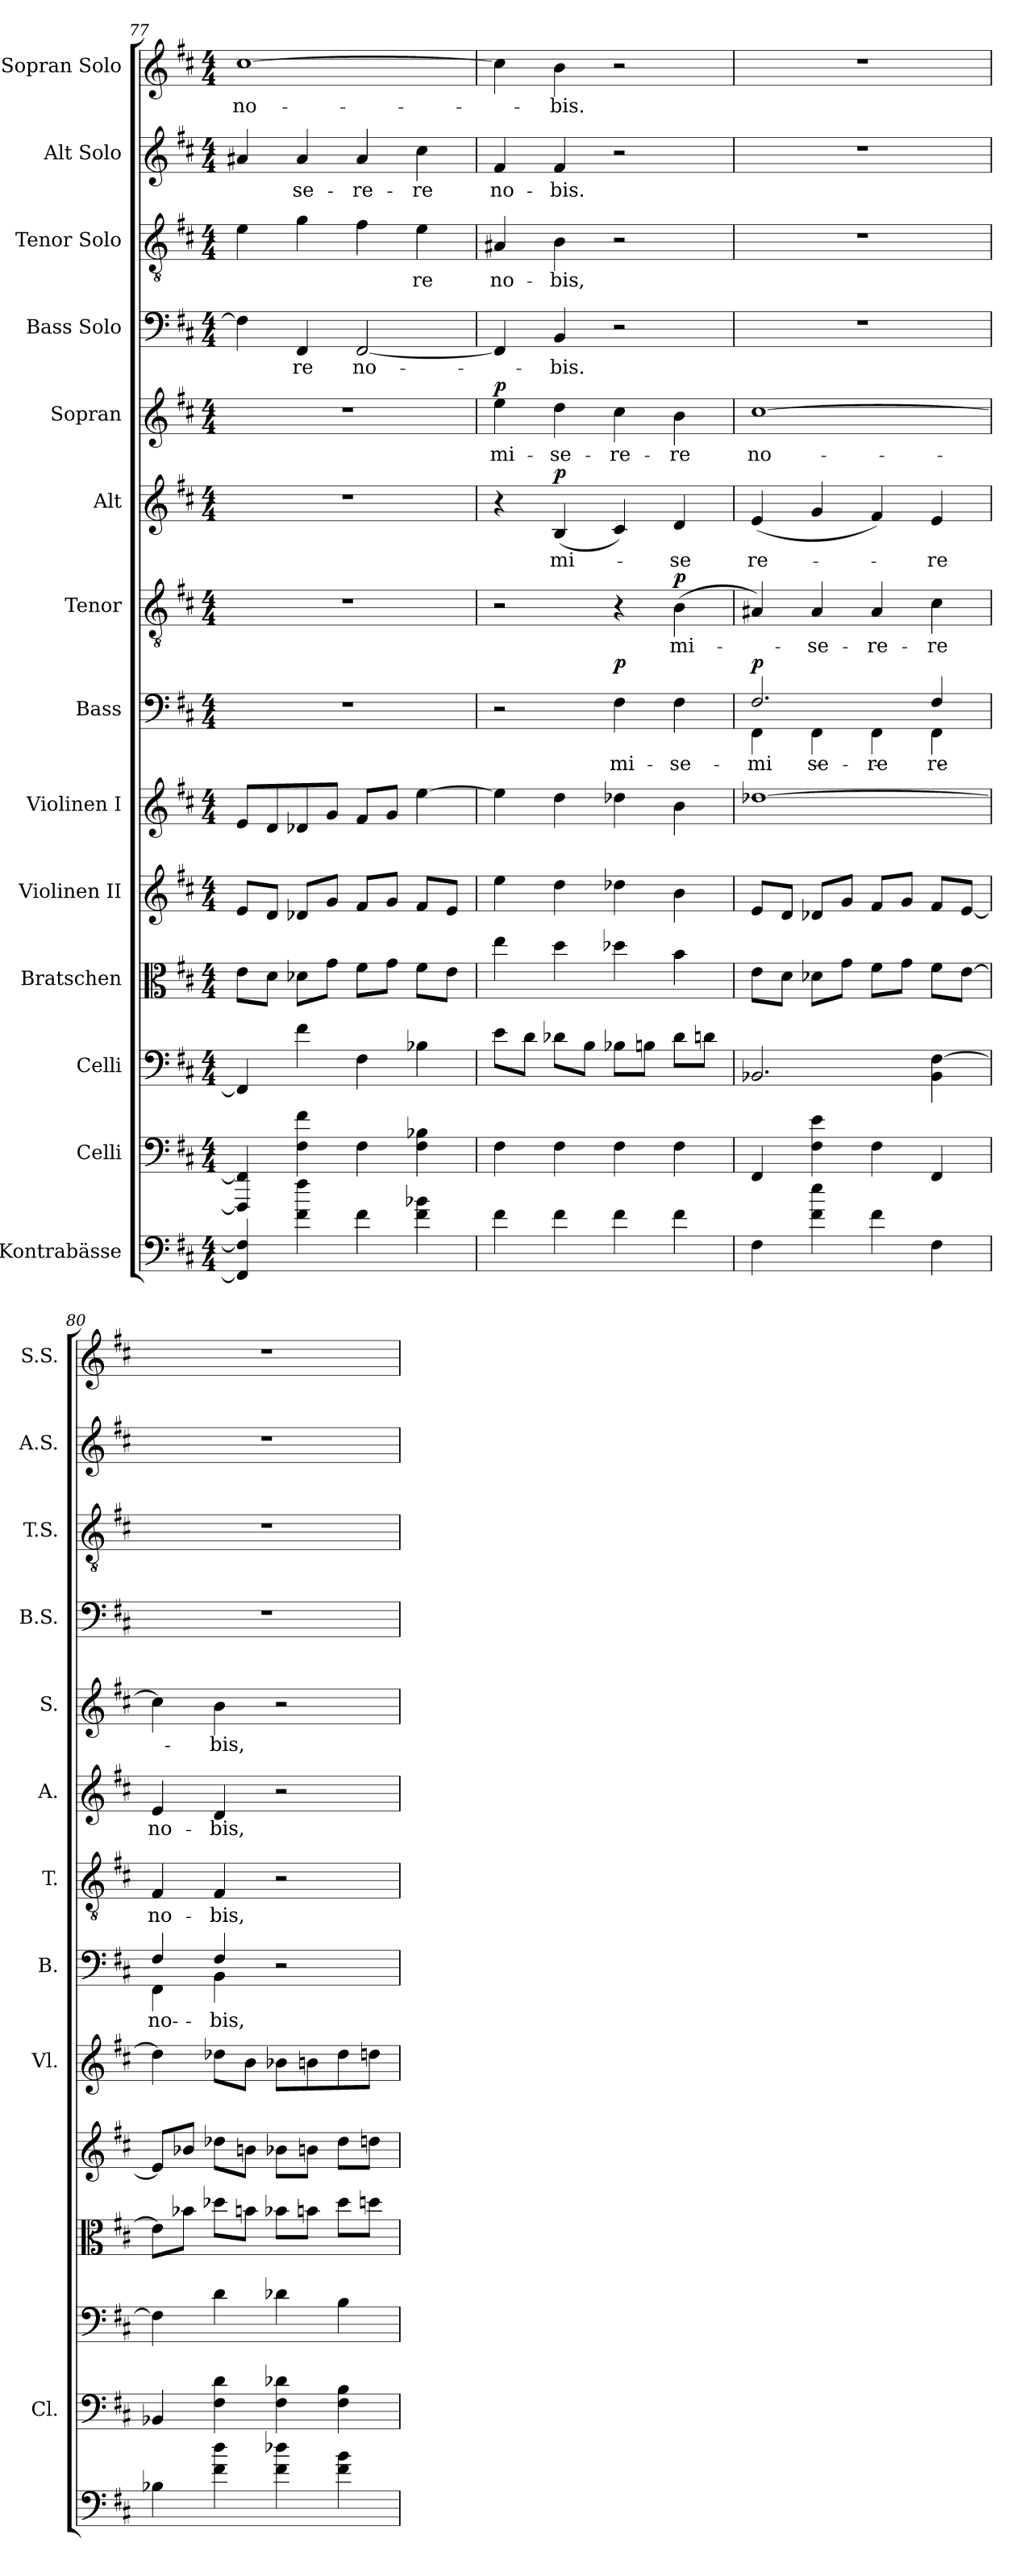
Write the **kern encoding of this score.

**kern	**kern	**kern	**kern	**kern	**kern	**kern	**text	**dynam	**kern	**text	**dynam	**kern	**text	**dynam	**kern	**text	**dynam	**kern	**text	**kern	**text	**kern	**text	**kern	**text
*part14	*part13	*part12	*part11	*part10	*part9	*part8	*part8	*part8	*part7	*part7	*part7	*part6	*part6	*part6	*part5	*part5	*part5	*part4	*part4	*part3	*part3	*part2	*part2	*part1	*part1
*staff14	*staff13	*staff12	*staff11	*staff10	*staff9	*staff8	*staff8	*staff8	*staff7	*staff7	*staff7	*staff6	*staff6	*staff6	*staff5	*staff5	*staff5	*staff4	*staff4	*staff3	*staff3	*staff2	*staff2	*staff1	*staff1
*I"Kontrabässe	*I"Celli	*I"Celli	*I"Bratschen	*I"Violinen II	*I"Violinen I	*I"Bass	*	*	*I"Tenor	*	*	*I"Alt	*	*	*I"Sopran	*	*	*I"Bass Solo	*	*I"Tenor Solo	*	*I"Alt Solo	*	*I"Sopran Solo	*
*	*I'Cl.	*	*	*	*I'Vl.	*I'B.	*	*	*I'T.	*	*	*I'A.	*	*	*I'S.	*	*	*I'B.S.	*	*I'T.S.	*	*I'A.S.	*	*I'S.S.	*
*clefF4	*clefF4	*clefF4	*clefC3	*clefG2	*clefG2	*clefF4	*	*	*clefGv2	*	*	*clefG2	*	*	*clefG2	*	*	*clefF4	*	*clefGv2	*	*clefG2	*	*clefG2	*
*ITrd7c12	*	*	*	*	*	*	*	*	*	*	*	*	*	*	*	*	*	*	*	*	*	*	*	*	*
*k[f#c#]	*k[f#c#]	*k[f#c#]	*k[f#c#]	*k[f#c#]	*k[f#c#]	*k[f#c#]	*	*	*k[f#c#]	*	*	*k[f#c#]	*	*	*k[f#c#]	*	*	*k[f#c#]	*	*k[f#c#]	*	*k[f#c#]	*	*k[f#c#]	*
*M4/4	*M4/4	*M4/4	*M4/4	*M4/4	*M4/4	*M4/4	*	*	*M4/4	*	*	*M4/4	*	*	*M4/4	*	*	*M4/4	*	*M4/4	*	*M4/4	*	*M4/4	*
=77	=77	=77	=77	=77	=77	=77	=77	=77	=77	=77	=77	=77	=77	=77	=77	=77	=77	=77	=77	=77	=77	=77	=77	=77	=77
!	!	!	!	!	!	!	!	!	!	!	!	!	!	!	!	!	!	!	!	!	!	!	!	!	!LO:LY:b
4FFF#/] 4FF#/]	4FFF#/] 4FF#/]	4FF#/]	8e\L	8e/L	8e/L	1r	.	.	1r	.	.	1r	.	.	1r	.	.	4F#\]	.	4e\	.	4a#X/	.	[1cc#	-no-
.	.	.	8d\J	8d/J	8d/	.	.	.	.	.	.	.	.	.	.	.	.	.	.	.	.	.	.	.	.
!	!	!	!	!	!	!	!	!	!	!	!	!	!	!	!	!	!	!	!LO:LY:b	!	!	!	!LO:LY:b	!	!
4F#\ 4f#\	4F#\ 4f#\	4f#\	8d-X\L	8d-X/L	8d-X/	.	.	.	.	.	.	.	.	.	.	.	.	4FF#/	re	4g\	.	4a#/	-se-	.	.
.	.	.	8g\J	8g/J	8g/J	.	.	.	.	.	.	.	.	.	.	.	.	.	.	.	.	.	.	.	.
!	!	!	!	!	!	!	!	!	!	!	!	!	!	!	!	!	!	!	!LO:LY:b	!	!	!	!LO:LY:b	!	!
4F#\	4F#\	4F#\	8f#\L	8f#/L	8f#/L	.	.	.	.	.	.	.	.	.	.	.	.	[2FF#/	-no-	4f#\	.	4a#/	-re-	.	.
.	.	.	8g\J	8g/J	8g/J	.	.	.	.	.	.	.	.	.	.	.	.	.	.	.	.	.	.	.	.
!	!	!	!	!	!	!	!	!	!	!	!	!	!	!	!	!	!	!	!	!	!LO:LY:b	!	!LO:LY:b	!	!
4F#\ 4B-X\	4F#\ 4B-X\	4B-X\	8f#\L	8f#/L	[4ee\	.	.	.	.	.	.	.	.	.	.	.	.	.	.	4e\	re	4cc#\	re	.	.
.	.	.	8e\J	8e/J	.	.	.	.	.	.	.	.	.	.	.	.	.	.	.	.	.	.	.	.	.
=78	=78	=78	=78	=78	=78	=78	=78	=78	=78	=78	=78	=78	=78	=78	=78	=78	=78	=78	=78	=78	=78	=78	=78	=78	=78
*	*	*	*	*	*	*	*	*	*	*	*	*	*	*	*	*	*	*	*	*	*	*	*	*MM64	*
!	!	!	!	!	!	!	!	!	!	!	!	!	!	!	!	!LO:LY:b	!LO:DY:a	!	!	!	!LO:LY:b	!	!LO:LY:b	!	!
4F#\	4F#\	8e\L	4ee\	4ee\	4ee\]	2r	.	.	2r	.	.	4r	.	.	4ee\	-mi-	p	4FF#/]	.	4A#X/	-no-	4f#/	-no-	4cc#\]	.
.	.	8d\J	.	.	.	.	.	.	.	.	.	.	.	.	.	.	.	.	.	.	.	.	.	.	.
!	!	!	!	!	!	!	!	!	!	!	!	!	!LO:LY:b	!LO:DY:a	!	!LO:LY:b	!	!	!LO:LY:b	!	!LO:LY:b	!	!LO:LY:b	!	!LO:LY:b
4F#\	4F#\	8d-X\L	4dd\	4dd\	4dd\	.	.	.	.	.	.	(<4B/	mi-	p	4dd\	-se-	.	4BB/	bis.	4B\	bis,	4f#/	bis.	4b\	-bis.
.	.	8B\J	.	.	.	.	.	.	.	.	.	.	.	.	.	.	.	.	.	.	.	.	.	.	.
!	!	!	!	!	!	!	!	!LO:DY:a	!	!	!	!	!	!	!	!LO:LY:b	!	!	!	!	!	!	!	!	!
4F#\	4F#\	8B-X\L	4dd-X\	4dd-X\	4dd-X\	4F#\	mi-	p	4r	.	.	4c#/)	.	.	4cc#\	-re-	.	2r	.	2r	.	2r	.	2r	.
.	.	8Bn\J	.	.	.	.	.	.	.	.	.	.	.	.	.	.	.	.	.	.	.	.	.	.	.
!	!	!	!	!	!	!	!	!	!	!LO:LY:b	!LO:DY:a	!	!LO:LY:b	!	!	!LO:LY:b	!	!	!	!	!	!	!	!	!
4F#\	4F#\	8d-\L	4b\	4b\	4b\	4F#\	-se-	.	(>4B\	mi-	p	4d/	-se	.	4b\	re	.	.	.	.	.	.	.	.	.
.	.	8dn\J	.	.	.	.	.	.	.	.	.	.	.	.	.	.	.	.	.	.	.	.	.	.	.
!!LO:PB:g=z
=79	=79	=79	=79	=79	=79	=79	=79	=79	=79	=79	=79	=79	=79	=79	=79	=79	=79	=79	=79	=79	=79	=79	=79	=79	=79
!	!	!	!	!	!	!	!LO:LY:a	!	!	!	!	!	!	!	!	!	!	!	!	!	!	!	!	!	!
*	*	*	*	*	*	*^	*	*	*	*	*	*	*	*	*	*	*	*	*	*	*	*	*	*	*
!	!	!	!	!	!	!	!	!LO:LY:b	!LO:DY:a	!	!	!	!	!LO:LY:b	!	!	!LO:LY:b	!	!	!	!	!	!	!	!	!
4FF#\	4FF#/	2.BB-X/	8e\L	8e/L	[1dd-X	2.F#/	4FF#\	mi-	p	4A#X/)	.	.	(<4e/	re-	.	[1cc#	-no-	.	1r	.	1r	.	1r	.	1r	.
.	.	.	8d\J	8d/J	.	.	.	.	.	.	.	.	.	.	.	.	.	.	.	.	.	.	.	.	.	.
!	!	!	!	!	!	!	!	!LO:LY:b	!	!	!LO:LY:b	!	!	!	!	!	!	!	!	!	!	!	!	!	!	!
4F#\ 4e\	4F#\ 4e\	.	8d-X\L	8d-X/L	.	.	4FF#\	-se-	.	4A#/	-se-	.	4g/	.	.	.	.	.	.	.	.	.	.	.	.	.
.	.	.	8g\J	8g/J	.	.	.	.	.	.	.	.	.	.	.	.	.	.	.	.	.	.	.	.	.	.
!	!	!	!	!	!	!	!	!LO:LY:b	!	!	!LO:LY:b	!	!	!	!	!	!	!	!	!	!	!	!	!	!	!
4F#\	4F#\	.	8f#\L	8f#/L	.	.	4FF#\	-re-	.	4A#/	-re-	.	4f#/)	.	.	.	.	.	.	.	.	.	.	.	.	.
.	.	.	8g\J	8g/J	.	.	.	.	.	.	.	.	.	.	.	.	.	.	.	.	.	.	.	.	.	.
!	!	!	!	!	!	!	!	!LO:LY:a	!	!	!	!	!	!	!	!	!	!	!	!	!	!	!	!	!	!
!	!	!	!	!	!	!	!	!LO:LY:b	!	!	!LO:LY:b	!	!	!LO:LY:b	!	!	!	!	!	!	!	!	!	!	!	!
4FF#\	4FF#/	4BB-\ [4F#\	8f#\L	8f#/L	.	4F#/	4FF#\	-re	.	4c#\	re	.	4e/	re	.	.	.	.	.	.	.	.	.	.	.	.
.	.	.	[8e\J	[8e/J	.	.	.	.	.	.	.	.	.	.	.	.	.	.	.	.	.	.	.	.	.	.
=80	=80	=80	=80	=80	=80	=80	=80	=80	=80	=80	=80	=80	=80	=80	=80	=80	=80	=80	=80	=80	=80	=80	=80	=80	=80	=80
!	!	!	!	!	!	!	!	!LO:LY:b	!	!	!LO:LY:b	!	!	!LO:LY:b	!	!	!	!	!	!	!	!	!	!	!	!
4BB-X\	4BB-X/	4F#\]	8e\L]	8e/L]	4dd-\]	4F#/	4FF#\	no-	.	4F#/	-no-	.	4e/	-no-	.	4cc#\]	.	.	1r	.	1r	.	1r	.	1r	.
.	.	.	8b-X\J	8b-X/J	.	.	.	.	.	.	.	.	.	.	.	.	.	.	.	.	.	.	.	.	.	.
!	!	!	!	!	!	!	!	!LO:LY:b	!	!	!LO:LY:b	!	!	!LO:LY:b	!	!	!LO:LY:b	!	!	!	!	!	!	!	!	!
4F#\ 4d\	4F#\ 4d\	4d\	8dd-X\L	8dd-X\L	8dd-X\L	4F#/	4BB\	-bis,	.	4F#/	bis,	.	4d/	-bis,	.	4b\	bis,	.	.	.	.	.	.	.	.	.
.	.	.	8bn\J	8bn\J	8b\J	.	.	.	.	.	.	.	.	.	.	.	.	.	.	.	.	.	.	.	.	.
4F#\ 4d-X\	4F#\ 4d-X\	4d-X\	8b-X\L	8b-X\L	8b-X\L	2r	2ryy	.	.	2r	.	.	2r	.	.	2r	.	.	.	.	.	.	.	.	.	.
.	.	.	8bn\J	8bn\J	8bn\	.	.	.	.	.	.	.	.	.	.	.	.	.	.	.	.	.	.	.	.	.
4F#\ 4B\	4F#\ 4B\	4B\	8dd-\L	8dd-\L	8dd-\	.	.	.	.	.	.	.	.	.	.	.	.	.	.	.	.	.	.	.	.	.
.	.	.	8ddn\J	8ddn\J	8ddn\J	.	.	.	.	.	.	.	.	.	.	.	.	.	.	.	.	.	.	.	.	.
*	*	*	*	*	*	*v	*v	*	*	*	*	*	*	*	*	*	*	*	*	*	*	*	*	*	*	*
=	=	=	=	=	=	=	=	=	=	=	=	=	=	=	=	=	=	=	=	=	=	=	=	=	=
*-	*-	*-	*-	*-	*-	*-	*-	*-	*-	*-	*-	*-	*-	*-	*-	*-	*-	*-	*-	*-	*-	*-	*-	*-	*-
